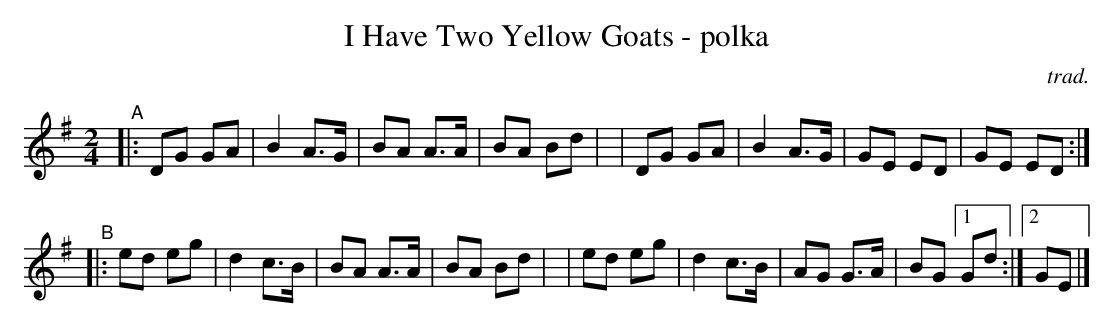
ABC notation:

X:1
T: I Have Two Yellow Goats - polka
C: trad.
M: 2/4
L: 1/8
K: G	% and Em
"^A"\
|: DG GA | B2 A>G | BA A>A | BA Bd |\
|  DG GA | B2 QA>G | GE ED | GE ED :|
"^B"\
|: ed eg | d2 c>B | BA A>A | BA Bd |\
|  ed eg | d2 c>B | AG G>A | BG [1 Gd :|2 GE |]
